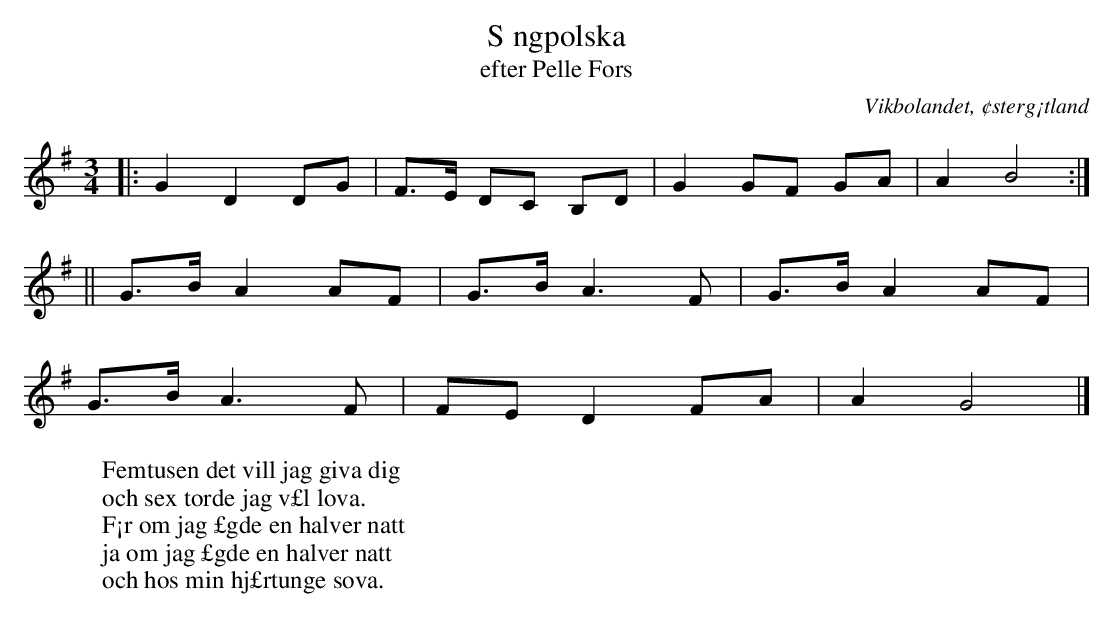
X:1
T:S ngpolska
T:efter Pelle Fors
O:Vikbolandet, ¢sterg¡tland
M:3/4
L:1/8
K:G
|:G2D2 DG|F>E DC B,D|G2 GF GA| A2 B4:|
||G>B A2 AF|G>B A3 F|G>B A2 AF|
G>B A3 F|FE D2 FA|A2 G4|]
W:Femtusen det vill jag giva dig
W:och sex torde jag v£l lova.
W:F¡r om jag £gde en halver natt
W:ja om jag £gde en halver natt
W:och hos min hj£rtunge sova.
